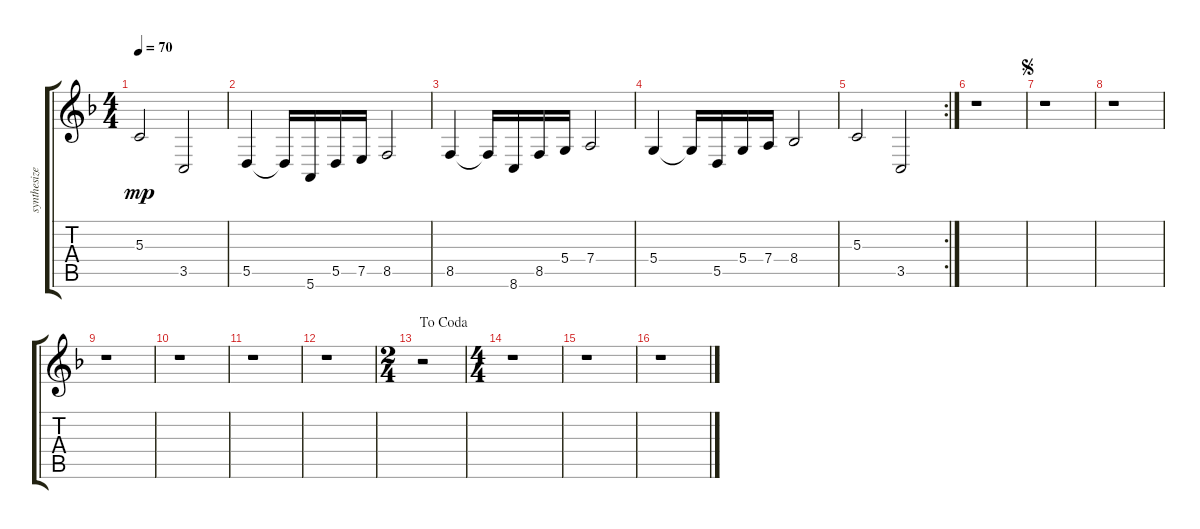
\track ("synthesizer" "synthesize") {instrument synthstrings1}
\staff {score tabs}
\tuning (E4 B3 G3 D3 A2 E2) {hide}
\ts (4 4)
\tempo 70
\clef g2
\ks f
5.3.2{dy mp} 3.5.2 |
5.5.4 5.5{t}.16 5.6.16 5.5.16 7.5.16 8.5.2 |
8.5.4 8.5{t}.16 8.6.16 8.5.16 5.4.16 7.4.2 |
5.4.4 5.4{t}.16 5.5.16 5.4.16 7.4.16 8.4.2 |
\rc 2
5.3.2 3.5.2 |
r.1 |
\jump segno
r.1 |
r.1 |
r.1 |
r.1 |
r.1 |
r.1 |
\ts (2 4)
\jump dacoda
r.2 |
\ts (4 4)
r.1 |
r.1 |
r.1
